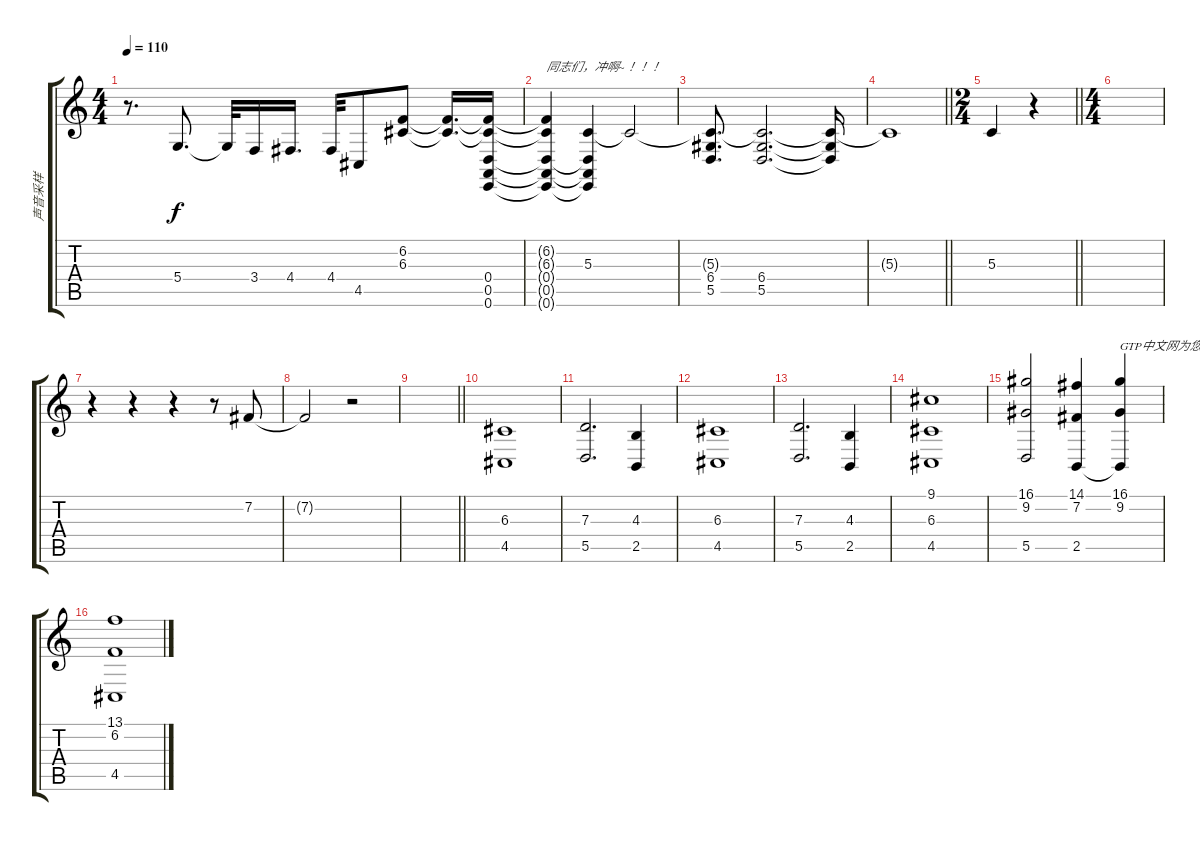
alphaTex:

\track ("声音采样" "声音采样") {instrument stringensemble1}
\staff {score tabs}
\tuning (E4 B3 G3 D3 A2 E2) {hide}
\ts (4 4)
\section ("" " ")
\tempo 110
\clef g2
\ks c
r.8{d dy f} 5.4.8{d volume 14 instrument gunshot} 5.4{t}.32 3.4.16 4.4.16{d} 4.4.32 4.5.8 (6.2 6.3).8 (6.2{t} 6.3{t}).16{d} (6.2{t} 6.3{t} 0.4 0.5 0.6).16 |
(6.2{t} 6.3{t} 0.4{t} 0.5{t} 0.6{t}).4{txt "同志们，冲啊~！！！"} (5.3 0.4{t} 0.5{t} 0.6{t}).4{volume 14 instrument applause} 5.3{t}.2 |
(5.3{t} 6.4 5.5).8{d volume 14 balance 14 instrument gunshot} (5.3{t} 6.4 5.5).2{d} (5.3{t} 6.4{t} 5.5{t}).16 |
\barLineRight lightlight
5.3{t}.1{volume 5} |
\ts (2 4)
\barLineRight lightlight
5.3.4 r.4 |
\ts (4 4)
\section ("" "")
|
r.4 r.4 r.4 r.8 7.2.8{volume 14 instrument birdtweet} |
7.2{t}.2 r.2 |
\barLineRight lightlight
|
\section ("" "")
(6.3 4.5).1{volume 14 balance 13 instrument stringensemble1} |
(7.3 5.5).2{d} (4.3 2.5).4 |
(6.3 4.5).1 |
(7.3 5.5).2{d} (4.3 2.5).4 |
(9.1 6.3 4.5).1 |
(16.1 9.2 5.5).2 (14.1 7.2 2.5).4 (16.1 9.2 2.5{t}).4{txt "GTP中文网为您提供优秀的谱子"} |
(13.1 6.2 4.5).1
